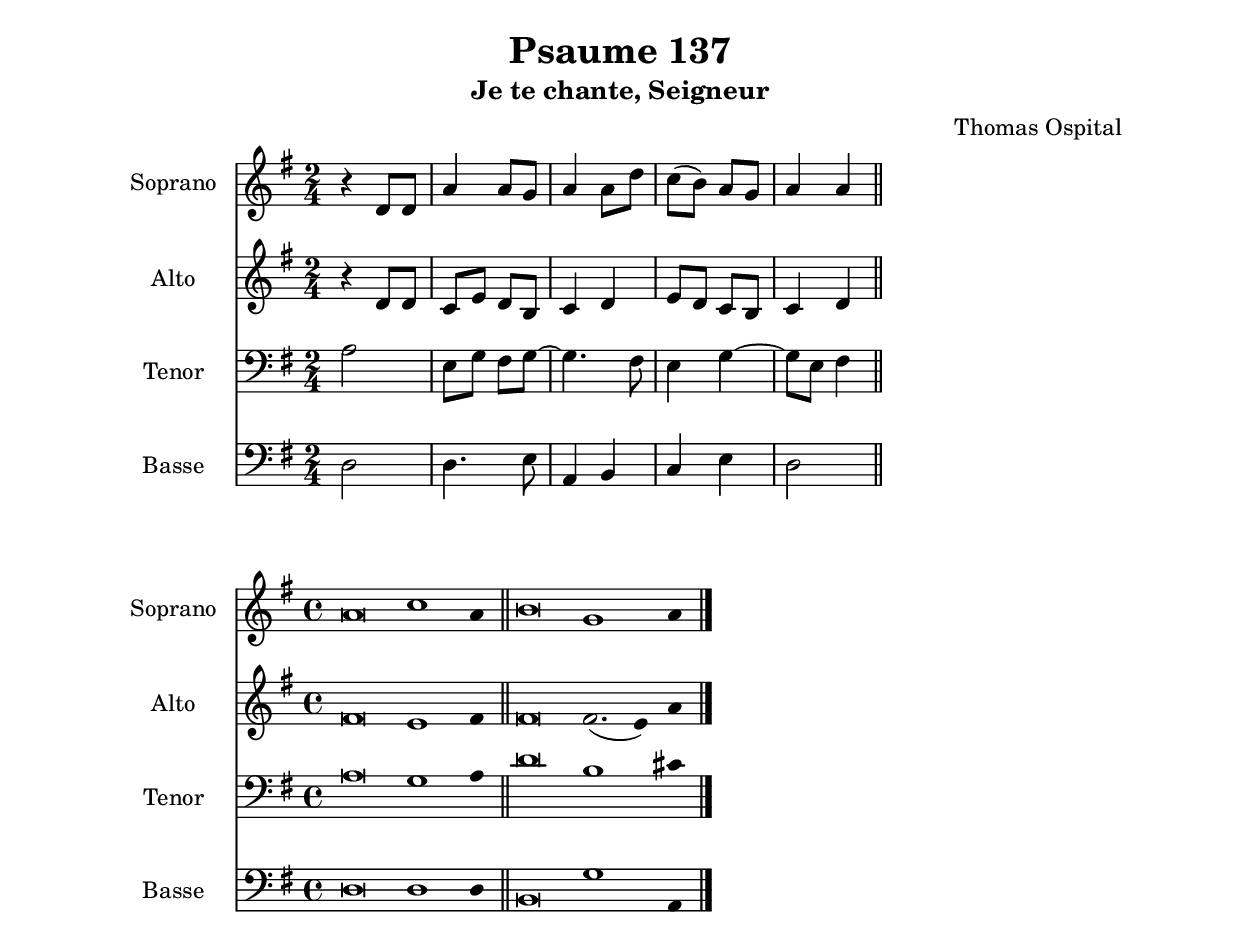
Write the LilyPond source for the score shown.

\version "2.22.1"
\language "italiano"

\header {
  title = "Psaume 137"
  subtitle = "Je te chante, Seigneur"
  composer = "Thomas Ospital"
}


global = {
  \key mi \minor
  \time 2/4
}

sopranoChorus =
  \relative do' {
    \global
    r4 re8 re
    la'4 la8 sol
    la4 la8 re
    do8( si) la sol
    la4 la
    \bar "||"
  }

altoChorus =
  \relative do' {
    \global
    r4 re8 re
    do8 mi re si
    do4 re
    mi8 re do si
    do4 re
  }

tenorChorus =
  \relative do' {
    \global
    la2
    mi8 sol fad sol ~
    sol4. fad8
    mi4 sol ~
    sol8 mi fad4
  }

bassChorus =
  \relative do {
    \global
    re2
    re4. mi8
    la,4 si
    do4 mi
    re2
  }

%-------------------- verset -------------------

globalC = {
  \key mi \minor
  \cadenzaOn
  \hide Staff.Stem
}

stemOff = \hide Staff.Stem

sopranoVerse =
  \relative do'' {
    \globalC
    la\breve do1 la4 \bar "||"
    si\breve sol1 la4 \bar "|."
  }

altoVerse =
  \relative do' {
    \globalC
    fad\breve mi1 fad4 \bar "||"
    fad\breve fad2.( mi4) la4 \bar "|."
  }

tenorVerse =
  \relative do' {
    \globalC
    la\breve sol1 la4 \bar "||"
    re\breve si1 dod4 \bar "|."
  }

bassVerse =
  \relative do {
    \globalC
    re\breve re1 re4 \bar "||"
    si\breve sol'1 la,4 \bar "|."    
  }


\book{
  \paper {
    left-margin = 20\mm
    right-margin = 20\mm
    top-margin = 20\mm
    bottom-margin = 20\mm
  }
  
  \score {
    <<
      \new Staff \with { instrumentName = "Soprano" midiInstrument = "choir aahs"} { \sopranoChorus }
      \new Staff \with { instrumentName = "Alto" midiInstrument = "choir aahs"} { \altoChorus }
      \new Staff \with { instrumentName = "Tenor" midiInstrument = "choir aahs"} { \clef bass \tenorChorus }
      \new Staff \with { instrumentName = "Basse" midiInstrument = "choir aahs"} { \clef bass \bassChorus }
    >>
    \layout { 
      indent = 2\cm
      \override BreathingSign.text = \markup { \musicglyph "comma" }
    }
    \midi {
      \tempo 4=80
    }
  }
  
  \score{
    <<
      \new Staff \with { instrumentName = "Soprano" midiInstrument = "choir aahs"} { \sopranoVerse }
      \new Staff \with { instrumentName = "Alto" midiInstrument = "choir aahs"} { \altoVerse }
      \new Staff \with { instrumentName = "Tenor" midiInstrument = "choir aahs"} { \clef bass \tenorVerse }
      \new Staff \with { instrumentName = "Basse" midiInstrument = "choir aahs"} { \clef bass \bassVerse }
    >>
    \layout { 
      indent = 2\cm
      \override BreathingSign.text = \markup { \musicglyph "comma" }
    }
    \midi {
      \tempo 4=80
    }
  }
}
